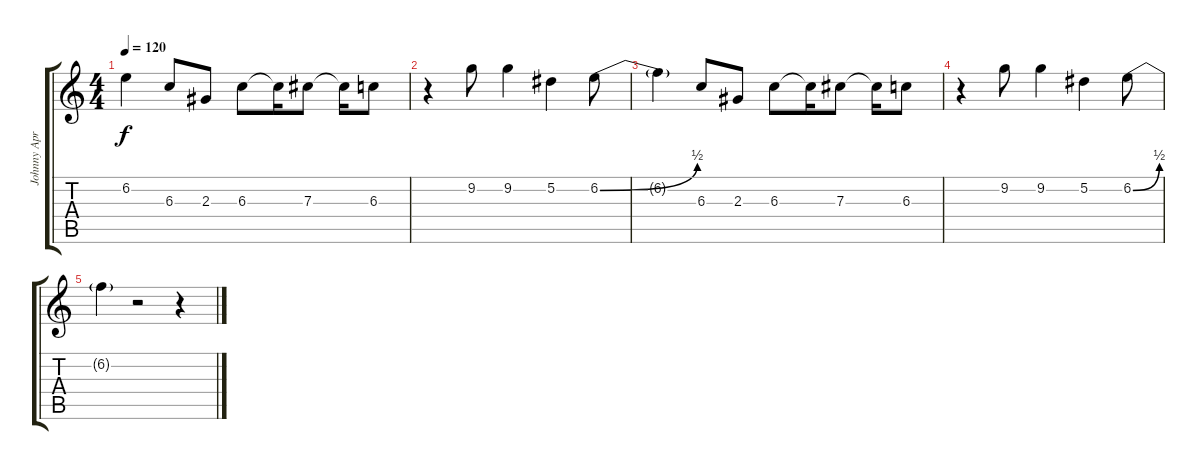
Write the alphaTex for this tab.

\track ("Johnny April Vocals" "Johnny Apr") {instrument acousticguitarnylon}
\staff {score tabs}
\tuning (Eb4 Bb3 Gb3 Db3 Ab2 Eb2) {hide}
\ts (4 4)
\tempo 120
\clef g2
\ks c
6.2{t}.4{dy f} 6.3.8 2.3.8 6.3.8 6.3{t}.16 7.3.8 7.3{t}.16 6.3.8 |
r.4 9.2.8 9.2.4 5.2.4 6.2{be (bend 0 0 60 2)}.8 |
6.2{t}.4 6.3.8 2.3.8 6.3.8 6.3{t}.16 7.3.8 7.3{t}.16 6.3.8 |
r.4 9.2.8 9.2.4 5.2.4 6.2{be (bend 0 0 60 2)}.8 |
6.2{t}.4 r.2 r.4
